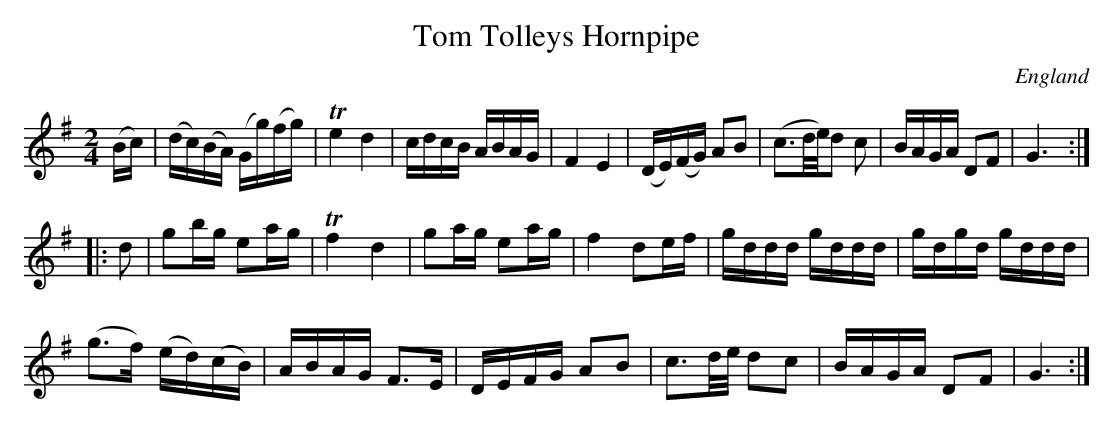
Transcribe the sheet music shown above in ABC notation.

X:1
T:Tom Tolleys Hornpipe
M:2/4
O:England
K:G major
(Bc)|\
(dc)(BA) (Gg)(fg)| Te4 d4| cdcB ABAG| F4E4|\
(DE)(FG) A2B2| (c3d/e/)d2 c2| BAGA D2F2| G6::
d2|\
g2bg e2ag| Tf4d4| g2ag e2ag| f4 d2ef|\
gddd gddd| gdgd gddd|
(g3f) (ed)(cB)| ABAG F3E|\
DEFG A2B2| c3d/e/ d2c2| BAGA D2F2| G6 :|
